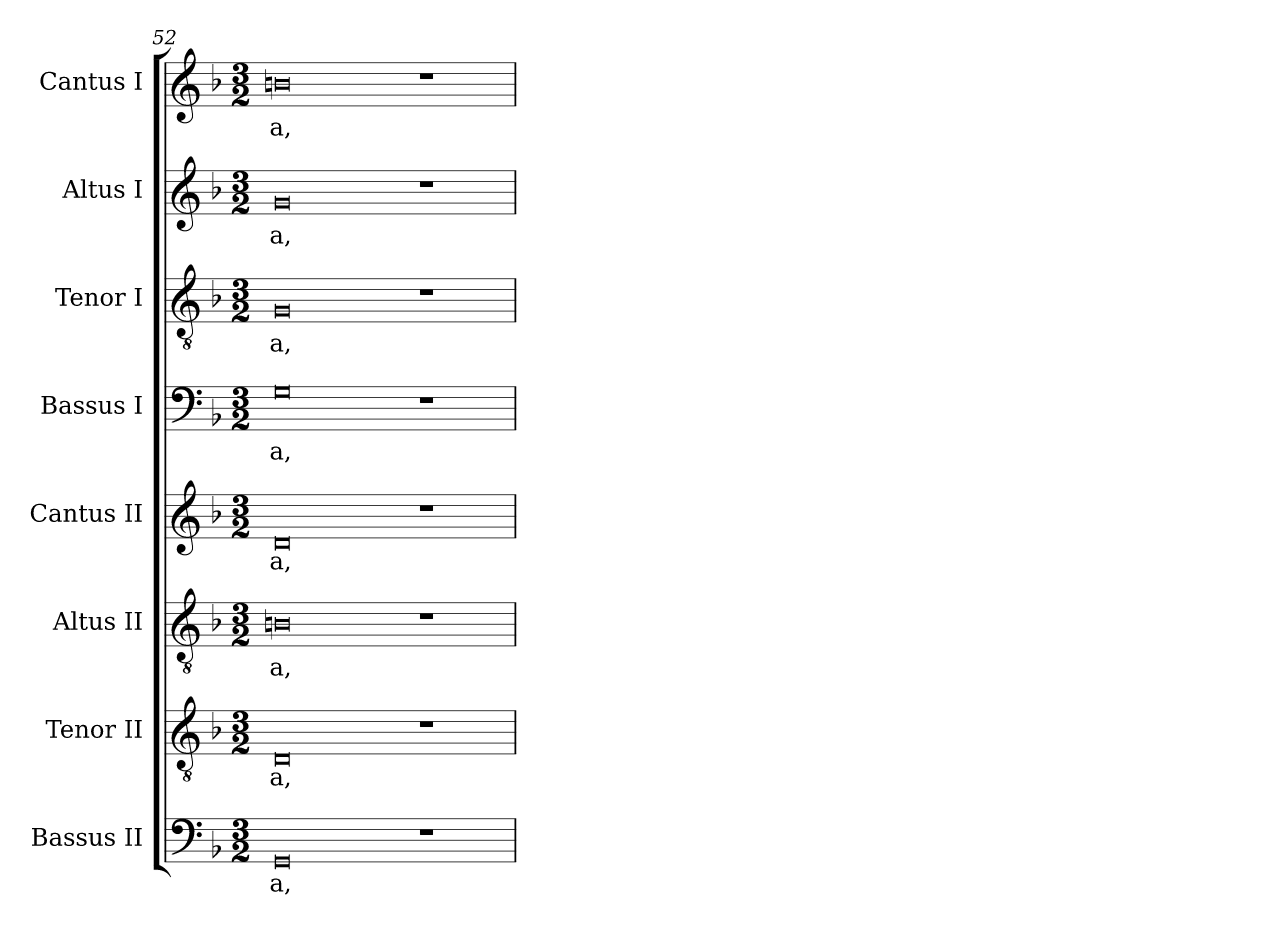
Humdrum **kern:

**kern	**text	**kern	**text	**kern	**text	**kern	**text	**kern	**text	**kern	**text	**kern	**text	**kern	**text
*part8	*part8	*part7	*part7	*part6	*part6	*part5	*part5	*part4	*part4	*part3	*part3	*part2	*part2	*part1	*part1
*staff8	*staff8	*staff7	*staff7	*staff6	*staff6	*staff5	*staff5	*staff4	*staff4	*staff3	*staff3	*staff2	*staff2	*staff1	*staff1
*I"Bassus II	*	*I"Tenor II	*	*I"Altus II	*	*I"Cantus II	*	*I"Bassus I	*	*I"Tenor I	*	*I"Altus I	*	*I"Cantus I	*
*clefF4	*	*clefGv2	*	*clefGv2	*	*clefG2	*	*clefF4	*	*clefGv2	*	*clefG2	*	*clefG2	*
*k[b-]	*	*k[b-]	*	*k[b-]	*	*k[b-]	*	*k[b-]	*	*k[b-]	*	*k[b-]	*	*k[b-]	*
*F:	*	*F:	*	*F:	*	*F:	*	*F:	*	*F:	*	*F:	*	*F:	*
*M3/2	*	*M3/2	*	*M3/2	*	*M3/2	*	*M3/2	*	*M3/2	*	*M3/2	*	*M3/2	*
=52	=52	=52	=52	=52	=52	=52	=52	=52	=52	=52	=52	=52	=52	=52	=52
!	!LO:LY:b:cj	!	!LO:LY:b:cj	!	!LO:LY:b:cj	!	!LO:LY:b:cj	!	!LO:LY:b:cj	!	!LO:LY:b:cj	!	!LO:LY:b:cj	!	!LO:LY:b:cj
0GG	a,	0D	a,	0Bn	-a,	0d	-a,	0G	-a,	0G	-a,	0g	a,	0bn	a,
1r	.	1r	.	1r	.	1r	.	1r	.	1r	.	1r	.	1r	.
=	=	=	=	=	=	=	=	=	=	=	=	=	=	=	=
*-	*-	*-	*-	*-	*-	*-	*-	*-	*-	*-	*-	*-	*-	*-	*-
